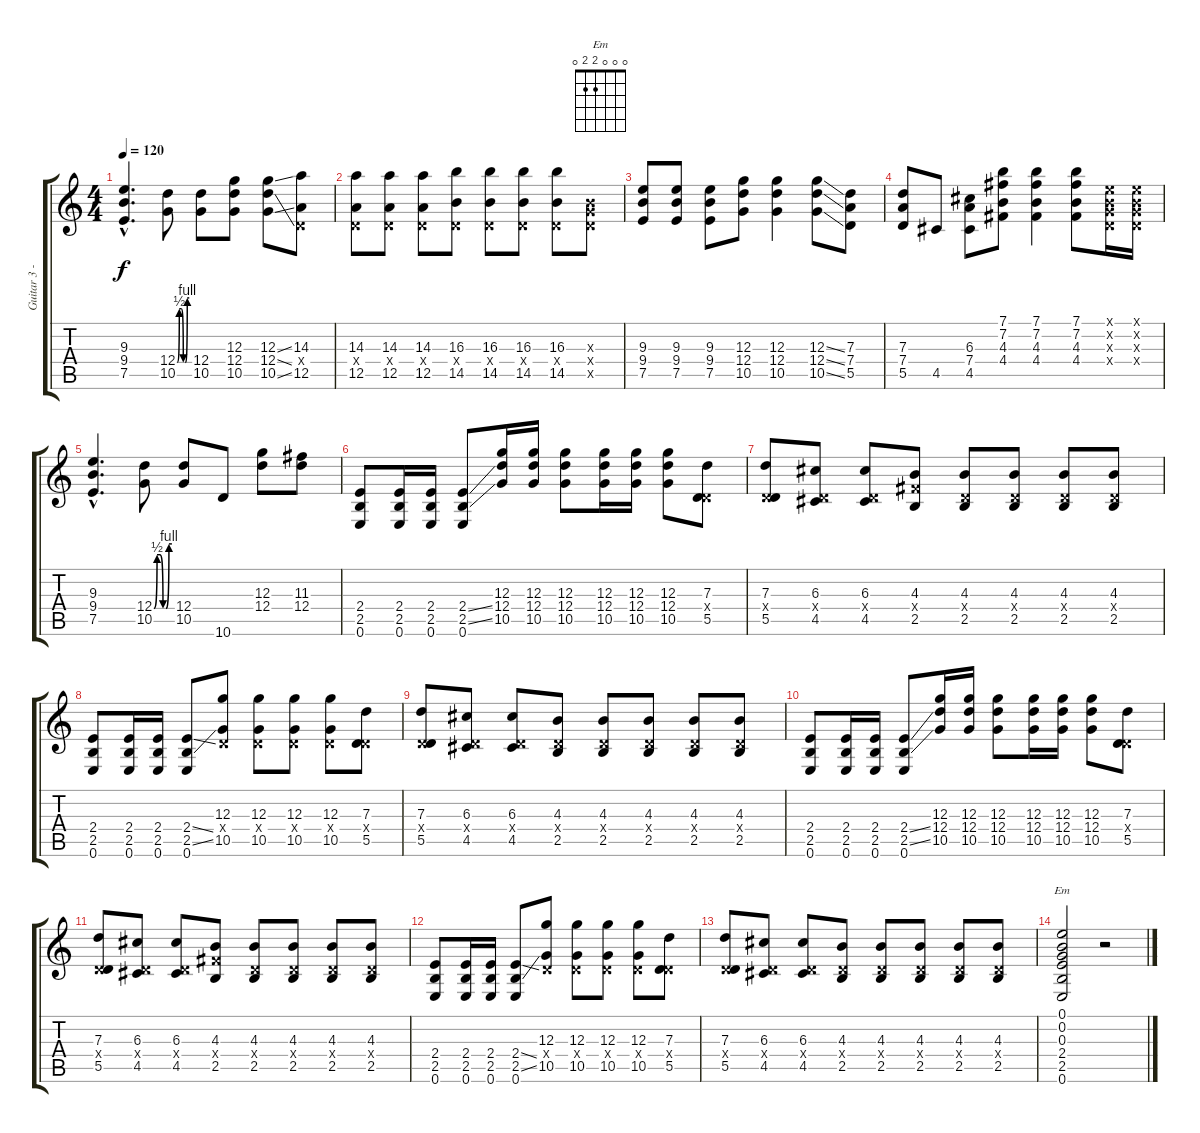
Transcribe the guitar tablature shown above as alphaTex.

\track ("Guitar 3 - Electric" "Guitar 3 -") {instrument distortionguitar}
\staff {score tabs}
\tuning (E4 B3 G3 D3 A2 E2) {hide}
\chord ("Em" 0 0 0 2 2 0)
\ts (4 4)
\tempo 120
\clef g2
\ks c
(9.3{hac} 9.4{hac} 7.5{hac}).4{d dy f} (12.4{be (custom 0 0 10 2 20 2 30 0 40 0 50 4 60 4)} 10.5).8 (12.4 10.5).8 (12.3 12.4 10.5).8 (12.3{ss} 12.4{ss} 10.5{ss}).8 (14.3 0.4{x} 12.5).8 |
(14.3 0.4{x} 12.5).8 (14.3 0.4{x} 12.5).8 (14.3 0.4{x} 12.5).8 (16.3 0.4{x} 14.5).8 (16.3 0.4{x} 14.5).8 (16.3 0.4{x} 14.5).8 (16.3 0.4{x} 14.5).8 (0.3{x} 0.4{x} 14.5{x}).8 |
(9.3 9.4 7.5).8 (9.3 9.4 7.5).8 (9.3 9.4 7.5).8 (12.3 12.4 10.5).8 (12.3 12.4 10.5).4 (12.3{ss} 12.4{ss} 10.5{ss}).8 (7.3 7.4 5.5).8 |
(7.3 7.4 5.5).8 4.5.8 (6.3 7.4 4.5).8 (7.1 7.2 4.3 4.4).8 (7.1 7.2 4.3 4.4).4 (7.1 7.2 4.3 4.4).8 (0.1{x} 0.2{x} 0.3{x} 0.4{x}).16 (0.1{x} 0.2{x} 0.3{x} 0.4{x}).16 |
(9.3{hac} 9.4{hac} 7.5{hac}).4{d} (12.4{be (custom 0 0 10 2 20 2 30 0 40 0 50 4 60 4)} 10.5).8 (12.4 10.5).8 10.6.8 (12.3 12.4).8 (11.3 12.4).8 |
(2.4 2.5 0.6).8 (2.4 2.5 0.6).16 (2.4 2.5 0.6).16 (2.4{ss} 2.5{ss} 0.6).8 (12.3 12.4 10.5).16 (12.3 12.4 10.5).16 (12.3 12.4 10.5).8 (12.3 12.4 10.5).16 (12.3 12.4 10.5).16 (12.3 12.4 10.5).8 (7.3 0.4{x} 5.5).8 |
(7.3 0.4{x} 5.5).8 (6.3 0.4{x} 4.5).8 (6.3 0.4{x} 4.5).8 (4.3 4.4{x} 2.5).8 (4.3 0.4{x} 2.5).8 (4.3 0.4{x} 2.5).8 (4.3 0.4{x} 2.5).8 (4.3 0.4{x} 2.5).8 |
(2.4 2.5 0.6).8 (2.4 2.5 0.6).16 (2.4 2.5 0.6).16 (2.4{ss} 2.5{ss} 0.6).8 (12.3 0.4{x} 10.5).8 (12.3 0.4{x} 10.5).8 (12.3 0.4{x} 10.5).8 (12.3 0.4{x} 10.5).8 (7.3 0.4{x} 5.5).8 |
(7.3 0.4{x} 5.5).8 (6.3 0.4{x} 4.5).8 (6.3 0.4{x} 4.5).8 (4.3 0.4{x} 2.5).8 (4.3 0.4{x} 2.5).8 (4.3 0.4{x} 2.5).8 (4.3 0.4{x} 2.5).8 (4.3 0.4{x} 2.5).8 |
(2.4 2.5 0.6).8 (2.4 2.5 0.6).16 (2.4 2.5 0.6).16 (2.4{ss} 2.5{ss} 0.6).8 (12.3 12.4 10.5).16 (12.3 12.4 10.5).16 (12.3 12.4 10.5).8 (12.3 12.4 10.5).16 (12.3 12.4 10.5).16 (12.3 12.4 10.5).8 (7.3 0.4{x} 5.5).8 |
(7.3 0.4{x} 5.5).8 (6.3 0.4{x} 4.5).8 (6.3 0.4{x} 4.5).8 (4.3 4.4{x} 2.5).8 (4.3 0.4{x} 2.5).8 (4.3 0.4{x} 2.5).8 (4.3 0.4{x} 2.5).8 (4.3 0.4{x} 2.5).8 |
(2.4 2.5 0.6).8 (2.4 2.5 0.6).16 (2.4 2.5 0.6).16 (2.4{ss} 2.5{ss} 0.6).8 (12.3 0.4{x} 10.5).8 (12.3 0.4{x} 10.5).8 (12.3 0.4{x} 10.5).8 (12.3 0.4{x} 10.5).8 (7.3 0.4{x} 5.5).8 |
(7.3 0.4{x} 5.5).8 (6.3 0.4{x} 4.5).8 (6.3 0.4{x} 4.5).8 (4.3 0.4{x} 2.5).8 (4.3 0.4{x} 2.5).8 (4.3 0.4{x} 2.5).8 (4.3 0.4{x} 2.5).8 (4.3 0.4{x} 2.5).8 |
(0.1 0.2 0.3 2.4 2.5 0.6).2{ch "Em"} r.2
